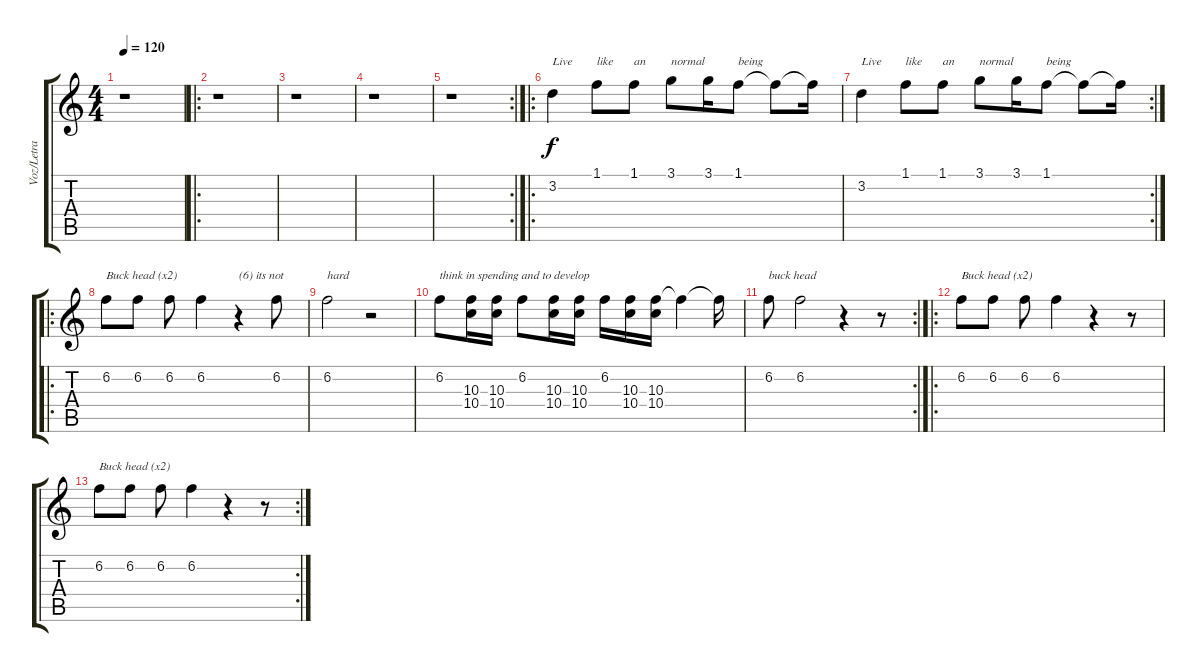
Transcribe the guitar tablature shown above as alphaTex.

\track ("Voz/Letra" "Voz/Letra") {instrument guitarharmonics}
\staff {score tabs}
\tuning (E4 B3 G3 D3 A2 E2) {hide}
\ts (4 4)
\tempo 120
\clef g2
\ks c
r.1{dy f} |
\ro
r.1 |
r.1 |
r.1 |
\rc 2
r.1 |
\ro
3.2.4{txt "Live"} 1.1.8{txt "like"} 1.1.8{txt "an"} 3.1.8{txt "normal"} 3.1.16 1.1.8{txt "being"} 1.1{t}.8 1.1{t}.16 |
\rc 2
3.2.4{txt "Live"} 1.1.8{txt "like"} 1.1.8{txt "an"} 3.1.8{txt "normal"} 3.1.16 1.1.8{txt "being"} 1.1{t}.8 1.1{t}.16 |
\ro
6.2.8{txt "Buck head (x2)"} 6.2.8 6.2.8 6.2.4 r.4{txt "(6) its not"} 6.2.8 |
6.2.2{txt "hard"} r.2 |
6.2.8{txt "think in spending and to develop"} (10.3 10.4).16 (10.3 10.4).16 6.2.8 (10.3 10.4).16 (10.3 10.4).16 6.2.16 (10.3 10.4).16 (10.3 10.4).16 10.3{t}.4 10.3{t}.16 |
\rc 2
6.2.8{txt "buck head"} 6.2.2 r.4 r.8 |
\ro
6.2.8{txt "Buck head (x2)"} 6.2.8 6.2.8 6.2.4 r.4 r.8 |
\rc 2
6.2.8{txt "Buck head (x2)"} 6.2.8 6.2.8 6.2.4 r.4 r.8
